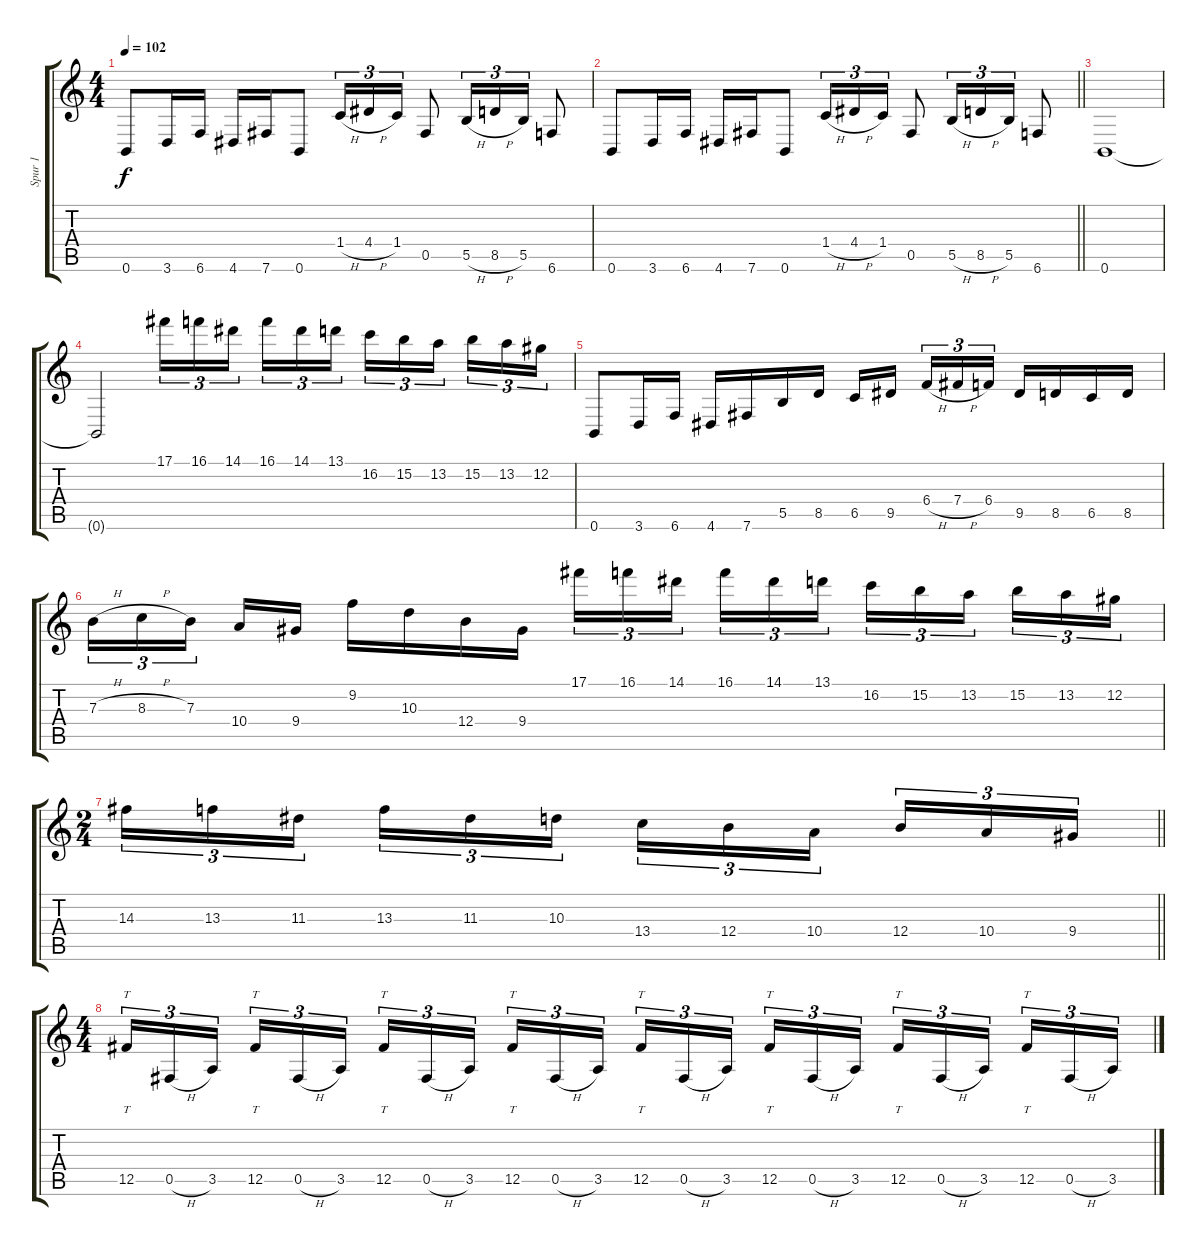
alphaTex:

\track ("Spur 1" "Spur 1") {instrument overdrivenguitar}
\staff {score tabs}
\tuning (Db4 Ab3 E3 B2 Gb2 B1) {hide}
\ts (4 4)
\tempo 102
\clef g2
\ks c
0.6.8{dy f} 3.6.16 6.6.16 4.6.16 7.6.16 0.6.8 1.4{h}.16{tu (3 2)} 4.4{h}.16{tu (3 2)} 1.4.16{tu (3 2)} 0.5.8 5.5{h}.16{tu (3 2)} 8.5{h}.16{tu (3 2)} 5.5.16{tu (3 2)} 6.6.8 |
\barLineRight lightlight
0.6.8 3.6.16 6.6.16 4.6.16 7.6.16 0.6.8 1.4{h}.16{tu (3 2)} 4.4{h}.16{tu (3 2)} 1.4.16{tu (3 2)} 0.5.8 5.5{h}.16{tu (3 2)} 8.5{h}.16{tu (3 2)} 5.5.16{tu (3 2)} 6.6.8 |
0.6.1 |
0.6{t}.2 17.1.16{tu (3 2)} 16.1.16{tu (3 2)} 14.1.16{tu (3 2) beam splitsecondary} 16.1.16{tu (3 2)} 14.1.16{tu (3 2)} 13.1.16{tu (3 2)} 16.2.16{tu (3 2)} 15.2.16{tu (3 2)} 13.2.16{tu (3 2) beam splitsecondary} 15.2.16{tu (3 2)} 13.2.16{tu (3 2)} 12.2.16{tu (3 2)} |
0.6.8 3.6.16 6.6.16 4.6.16 7.6.16 5.5.16 8.5.16 6.5.16 9.5.16{beam splitsecondary} 6.4{h}.16{tu (3 2)} 7.4{h}.16{tu (3 2)} 6.4.16{tu (3 2)} 9.5.16 8.5.16 6.5.16 8.5.16 |
7.3{h}.16{tu (3 2)} 8.3{h}.16{tu (3 2)} 7.3.16{tu (3 2) beam splitsecondary} 10.4.16 9.4.16 9.2.16 10.3.16 12.4.16 9.4.16 17.1.16{tu (3 2)} 16.1.16{tu (3 2)} 14.1.16{tu (3 2) beam splitsecondary} 16.1.16{tu (3 2)} 14.1.16{tu (3 2)} 13.1.16{tu (3 2)} 16.2.16{tu (3 2)} 15.2.16{tu (3 2)} 13.2.16{tu (3 2) beam splitsecondary} 15.2.16{tu (3 2)} 13.2.16{tu (3 2)} 12.2.16{tu (3 2)} |
\ts (2 4)
\barLineRight lightlight
14.3.16{tu (3 2)} 13.3.16{tu (3 2)} 11.3.16{tu (3 2) beam splitsecondary} 13.3.16{tu (3 2)} 11.3.16{tu (3 2)} 10.3.16{tu (3 2)} 13.4.16{tu (3 2)} 12.4.16{tu (3 2)} 10.4.16{tu (3 2) beam splitsecondary} 12.4.16{tu (3 2)} 10.4.16{tu (3 2)} 9.4.16{tu (3 2)} |
\ts (4 4)
12.5.16{tt tu (3 2)} 0.5{h}.16{tu (3 2)} 3.5.16{tu (3 2) beam splitsecondary} 12.5.16{tt tu (3 2)} 0.5{h}.16{tu (3 2)} 3.5.16{tu (3 2)} 12.5.16{tt tu (3 2)} 0.5{h}.16{tu (3 2)} 3.5.16{tu (3 2) beam splitsecondary} 12.5.16{tt tu (3 2)} 0.5{h}.16{tu (3 2)} 3.5.16{tu (3 2)} 12.5.16{tt tu (3 2)} 0.5{h}.16{tu (3 2)} 3.5.16{tu (3 2) beam splitsecondary} 12.5.16{tt tu (3 2)} 0.5{h}.16{tu (3 2)} 3.5.16{tu (3 2)} 12.5.16{tt tu (3 2)} 0.5{h}.16{tu (3 2)} 3.5.16{tu (3 2) beam splitsecondary} 12.5.16{tt tu (3 2)} 0.5{h}.16{tu (3 2)} 3.5.16{tu (3 2)}
